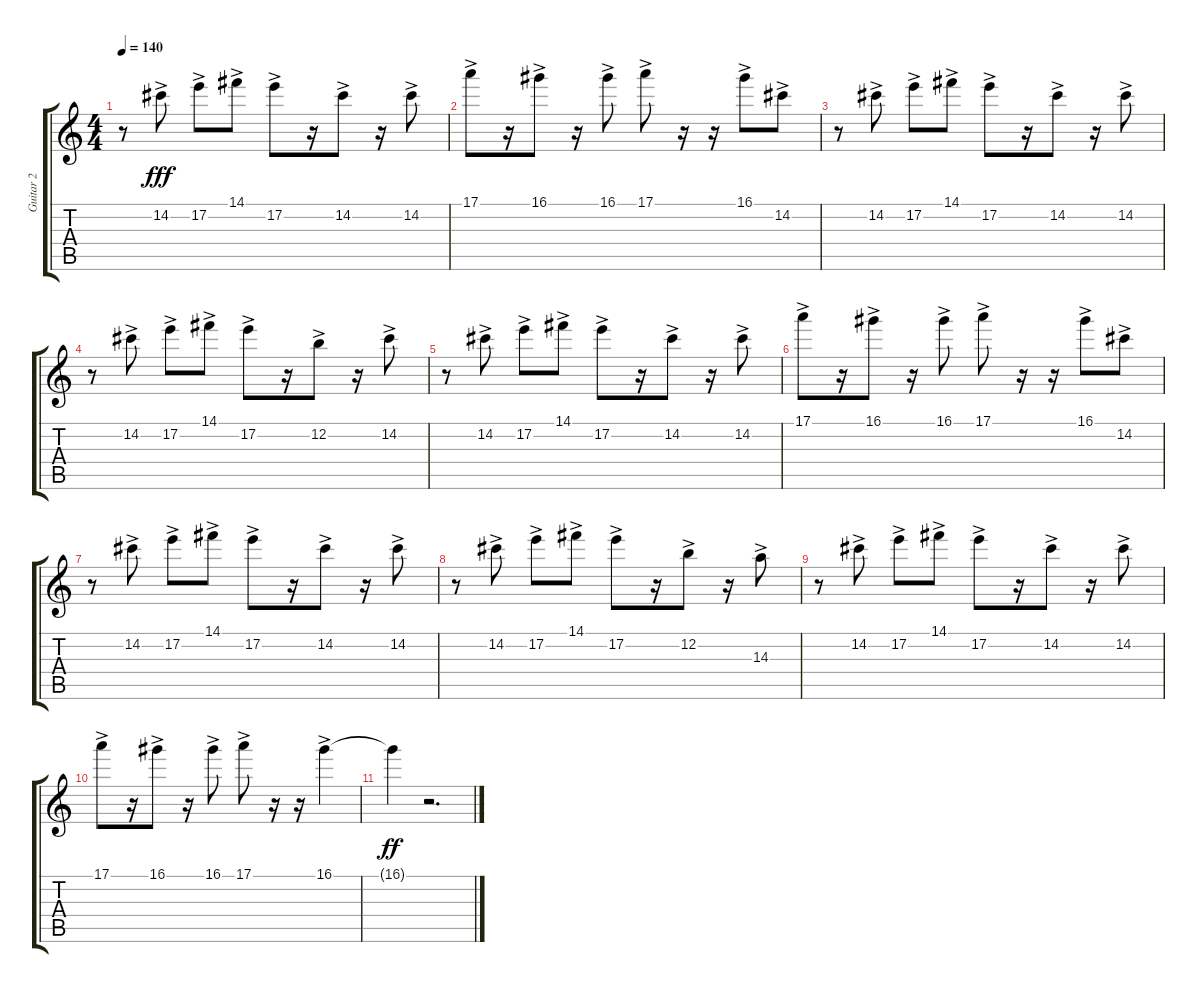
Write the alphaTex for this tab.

\track ("Guitar 2" "Guitar 2") {instrument distortionguitar}
\staff {score tabs}
\tuning (E4 B3 G3 D3 A2 E2) {hide}
\ts (4 4)
\tempo 140
\clef g2
\ks c
r.8{dy fff} 14.2{ac}.8 17.2{ac}.8 14.1{ac}.8 17.2{ac}.8 r.16 14.2{ac}.8 r.16 14.2{ac}.8 |
17.1{ac}.8 r.16 16.1{ac}.8 r.16 16.1{ac}.8 17.1{ac}.8 r.16 r.16 16.1{ac}.8 14.2{ac}.8 |
r.8 14.2{ac}.8 17.2{ac}.8 14.1{ac}.8 17.2{ac}.8 r.16 14.2{ac}.8 r.16 14.2{ac}.8 |
r.8 14.2{ac}.8 17.2{ac}.8 14.1{ac}.8 17.2{ac}.8 r.16 12.2{ac}.8 r.16 14.2{ac}.8 |
r.8 14.2{ac}.8 17.2{ac}.8 14.1{ac}.8 17.2{ac}.8 r.16 14.2{ac}.8 r.16 14.2{ac}.8 |
17.1{ac}.8 r.16 16.1{ac}.8 r.16 16.1{ac}.8 17.1{ac}.8 r.16 r.16 16.1{ac}.8 14.2{ac}.8 |
r.8 14.2{ac}.8 17.2{ac}.8 14.1{ac}.8 17.2{ac}.8 r.16 14.2{ac}.8 r.16 14.2{ac}.8 |
r.8 14.2{ac}.8 17.2{ac}.8 14.1{ac}.8 17.2{ac}.8 r.16 12.2{ac}.8 r.16 14.3{ac}.8 |
r.8 14.2{ac}.8 17.2{ac}.8 14.1{ac}.8 17.2{ac}.8 r.16 14.2{ac}.8 r.16 14.2{ac}.8 |
17.1{ac}.8 r.16 16.1{ac}.8 r.16 16.1{ac}.8 17.1{ac}.8 r.16 r.16 16.1{ac}.4 |
16.1{t}.4{dy ff} r.2{d}
